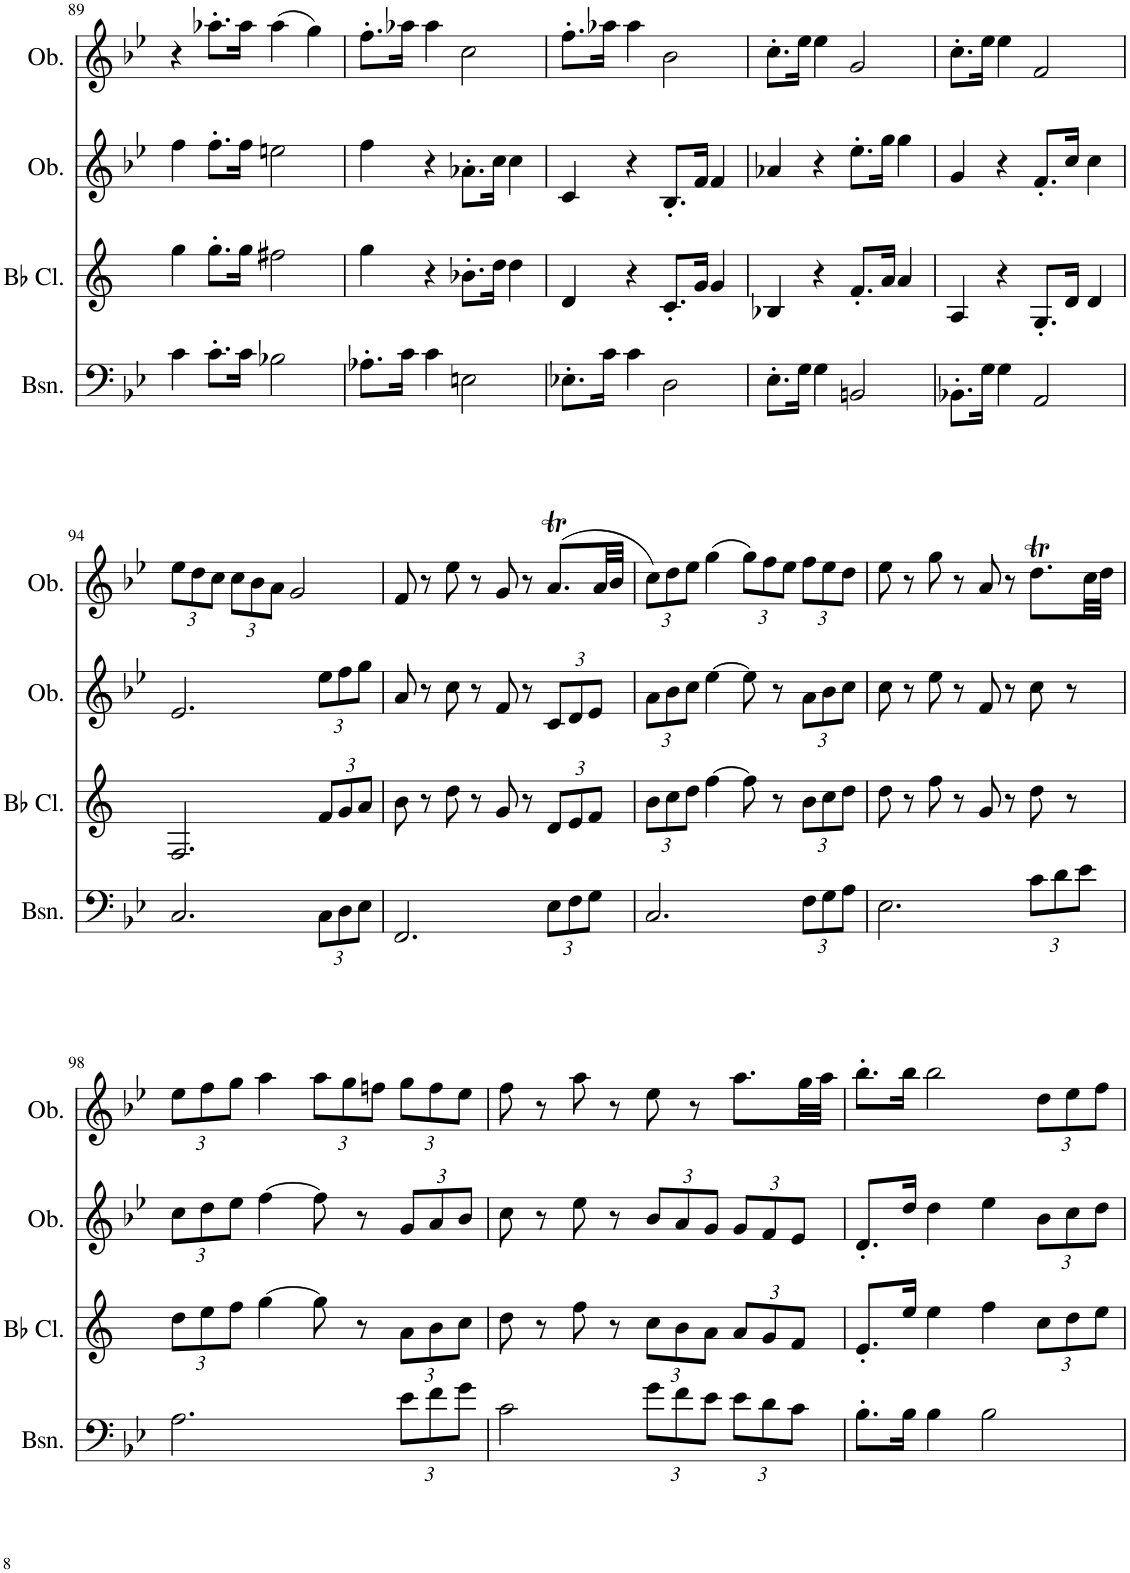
**kern	**kern	**kern	**kern
*part4	*part3	*part2	*part1
*staff4	*staff3	*staff2	*staff1
*I"Bassoon	*I"Bb Clarinet	*I"Oboe	*I"Oboe
*I'Bsn.	*I'Bb Cl.	*I'Ob.	*I'Ob.
!!LO:PB:g=z
*clefF4	*clefG2	*clefG2	*clefG2
*	*Trd1c2	*	*
*k[b-e-]	*k[]	*k[b-e-]	*k[b-e-]
*M4/4	*M4/4	*M4/4	*M4/4
=89	=89	=89	=89
4c\	4gg\	4ff\	4r
8.c'\L	8.gg'\L	8.ff'\L	8.aa-X'\L
16c\Jk	16gg\Jk	16ff\Jk	16aa-\Jk
2B-X\	2ff#X\	2een\	(4aa-\
.	.	.	4gg\)
=90	=90	=90	=90
8.A-X'\L	4gg\	4ff\	8.ff'\L
16c\Jk	.	.	16aa-X\Jk
4c\	4r	4r	4aa-\
2En\	8.b-X'\L	8.a-X'\L	2cc\
.	16dd\Jk	16cc\Jk	.
.	4dd\	4cc\	.
=91	=91	=91	=91
8.E-X'\L	4d/	4c/	8.ff'\L
16c\Jk	.	.	16aa-X\Jk
4c\	4r	4r	4aa-\
2D\	8.c'/L	8.B-'/L	2b-\
.	16g/Jk	16f/Jk	.
.	4g/	4f/	.
=92	=92	=92	=92
8.E-'\L	4B-X/	4a-X/	8.cc'\L
16G\Jk	.	.	16ee-\Jk
4G\	4r	4r	4ee-\
2BBn/	8.f'/L	8.ee-'\L	2g/
.	16a/Jk	16gg\Jk	.
.	4a/	4gg\	.
=93	=93	=93	=93
8.BB-X'\L	4A/	4g/	8.cc'\L
16G\Jk	.	.	16ee-\Jk
4G\	4r	4r	4ee-\
2AA/	8.G'/L	8.f'/L	2f/
.	16d/Jk	16cc/Jk	.
.	4d/	4cc\	.
!!LO:LB:g=z
=94	=94	=94	=94
*	*	*	*Xbrackettup
2.C/	2.F/	2.e-/	12ee-\L
.	.	.	12dd\
.	.	.	12cc\J
.	.	.	12cc\L
.	.	.	12b-\
.	.	.	12a\J
.	.	.	2g/
*Xbrackettup	*Xbrackettup	*Xbrackettup	*
12C\L	12f/L	12ee-\L	.
12D\	12g/	12ff\	.
12E-\J	12a/J	12gg\J	.
=95	=95	=95	=95
2.FF/	8b\	8a/	8f/
.	8r	8r	8r
.	8dd\	8cc\	8ee-\
.	8r	8r	8r
.	8g/	8f/	8g/
.	8r	8r	8r
12E-\L	12d/L	12c/L	(8.at/L
12F\	12e/	12d/	.
12G\J	12f/J	12e-/J	.
.	.	.	32a/LL
.	.	.	32b-/JJJ
=96	=96	=96	=96
2.C/	12b\L	12a\L	12cc\L)
.	12cc\	12b-\	12dd\
.	12dd\J	12cc\J	12ee-\J
.	[4ff\	[4ee-\	(4gg\
.	8ff\]	8ee-\]	12gg\L)
.	.	.	12ff\
.	8r	8r	.
.	.	.	12ee-\J
12F\L	12b\L	12a\L	12ff\L
12G\	12cc\	12b-\	12ee-\
12A\J	12dd\J	12cc\J	12dd\J
=97	=97	=97	=97
2.E-\	8dd\	8cc\	8ee-\
.	8r	8r	8r
.	8ff\	8ee-\	8gg\
.	8r	8r	8r
.	8g/	8f/	8a/
.	8r	8r	8r
12c\L	8dd\	8cc\	8.ddt\L
12d\	.	.	.
.	8r	8r	.
12e-\J	.	.	.
.	.	.	32cc\LL
.	.	.	32dd\JJJ
!!LO:LB:g=z
=98	=98	=98	=98
2.A\	12dd\L	12cc\L	12ee-\L
.	12ee\	12dd\	12ff\
.	12ff\J	12ee-\J	12gg\J
.	[4gg\	[4ff\	4aa\
.	8gg\]	8ff\]	12aa\L
.	.	.	12gg\
.	8r	8r	.
.	.	.	12ffn\J
12e-\L	12a\L	12g/L	12gg\L
12f\	12b\	12a/	12ff\
12g\J	12cc\J	12b-/J	12ee-\J
=99	=99	=99	=99
2c\	8dd\	8cc\	8ff\
.	8r	8r	8r
.	8ff\	8ee-\	8aa\
.	8r	8r	8r
12g\L	12cc\L	12b-/L	8ee-\
12f\	12b\	12a/	.
.	.	.	8r
12e-\J	12a\J	12g/J	.
12e-\L	12a/L	12g/L	8.aa\L
12d\	12g/	12f/	.
12c\J	12f/J	12e-/J	.
.	.	.	32gg\LL
.	.	.	32aa\JJJ
=100	=100	=100	=100
8.B-'\L	8.e'/L	8.d'/L	8.bb-'\L
16B-\Jk	16ee/Jk	16dd/Jk	16bb-\Jk
4B-\	4ee\	4dd\	2bb-\
2B-\	4ff\	4ee-\	.
.	12cc\L	12b-\L	12dd\L
.	12dd\	12cc\	12ee-\
.	12ee\J	12dd\J	12ff\J
=	=	=	=
*-	*-	*-	*-
